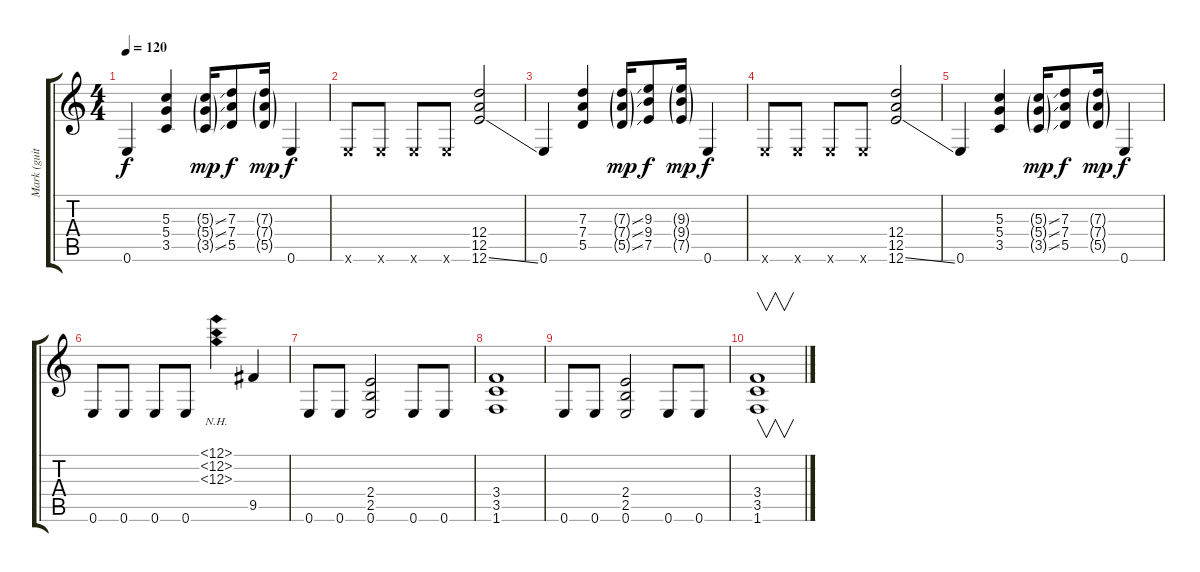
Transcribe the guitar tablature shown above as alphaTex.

\track ("Mark (guitar)" "Mark (guit") {instrument overdrivenguitar}
\staff {score tabs}
\tuning (E4 B3 G3 D3 A2 E2) {hide}
\ts (4 4)
\tempo 120
\clef g2
\ks c
0.6.4{dy f} (5.3 5.4 3.5).4 (5.3{ss g} 5.4{ss g} 3.5{ss g}).16{dy mp} (7.3 7.4 5.5).8{dy f} (7.3{g} 7.4{g} 5.5{g}).16{dy mp} 0.6.4{dy f} |
0.6{x}.8 0.6{x}.8 0.6{x}.8 0.6{x}.8 (12.4 12.5 12.6{ss}).2 |
0.6.4 (7.3 7.4 5.5).4 (7.3{ss g} 7.4{ss g} 5.5{ss g}).16{dy mp} (9.3 9.4 7.5).8{dy f} (9.3{g} 9.4{g} 7.5{g}).16{dy mp} 0.6.4{dy f} |
0.6{x}.8 0.6{x}.8 0.6{x}.8 0.6{x}.8 (12.4 12.5 12.6{ss}).2 |
0.6.4 (5.3 5.4 3.5).4 (5.3{ss g} 5.4{ss g} 3.5{ss g}).16{dy mp} (7.3 7.4 5.5).8{dy f} (7.3{g} 7.4{g} 5.5{g}).16{dy mp} 0.6.4{dy f} |
0.6.8 0.6.8 0.6.8 0.6.8 (12.1{nh} 12.2{nh} 12.3{nh}).4 9.5.4 |
0.6.8 0.6.8 (2.4 2.5 0.6).2 0.6.8 0.6.8 |
(3.4 3.5 1.6).1 |
0.6.8 0.6.8 (2.4 2.5 0.6).2 0.6.8 0.6.8 |
(3.4 3.5 1.6).1{v}
